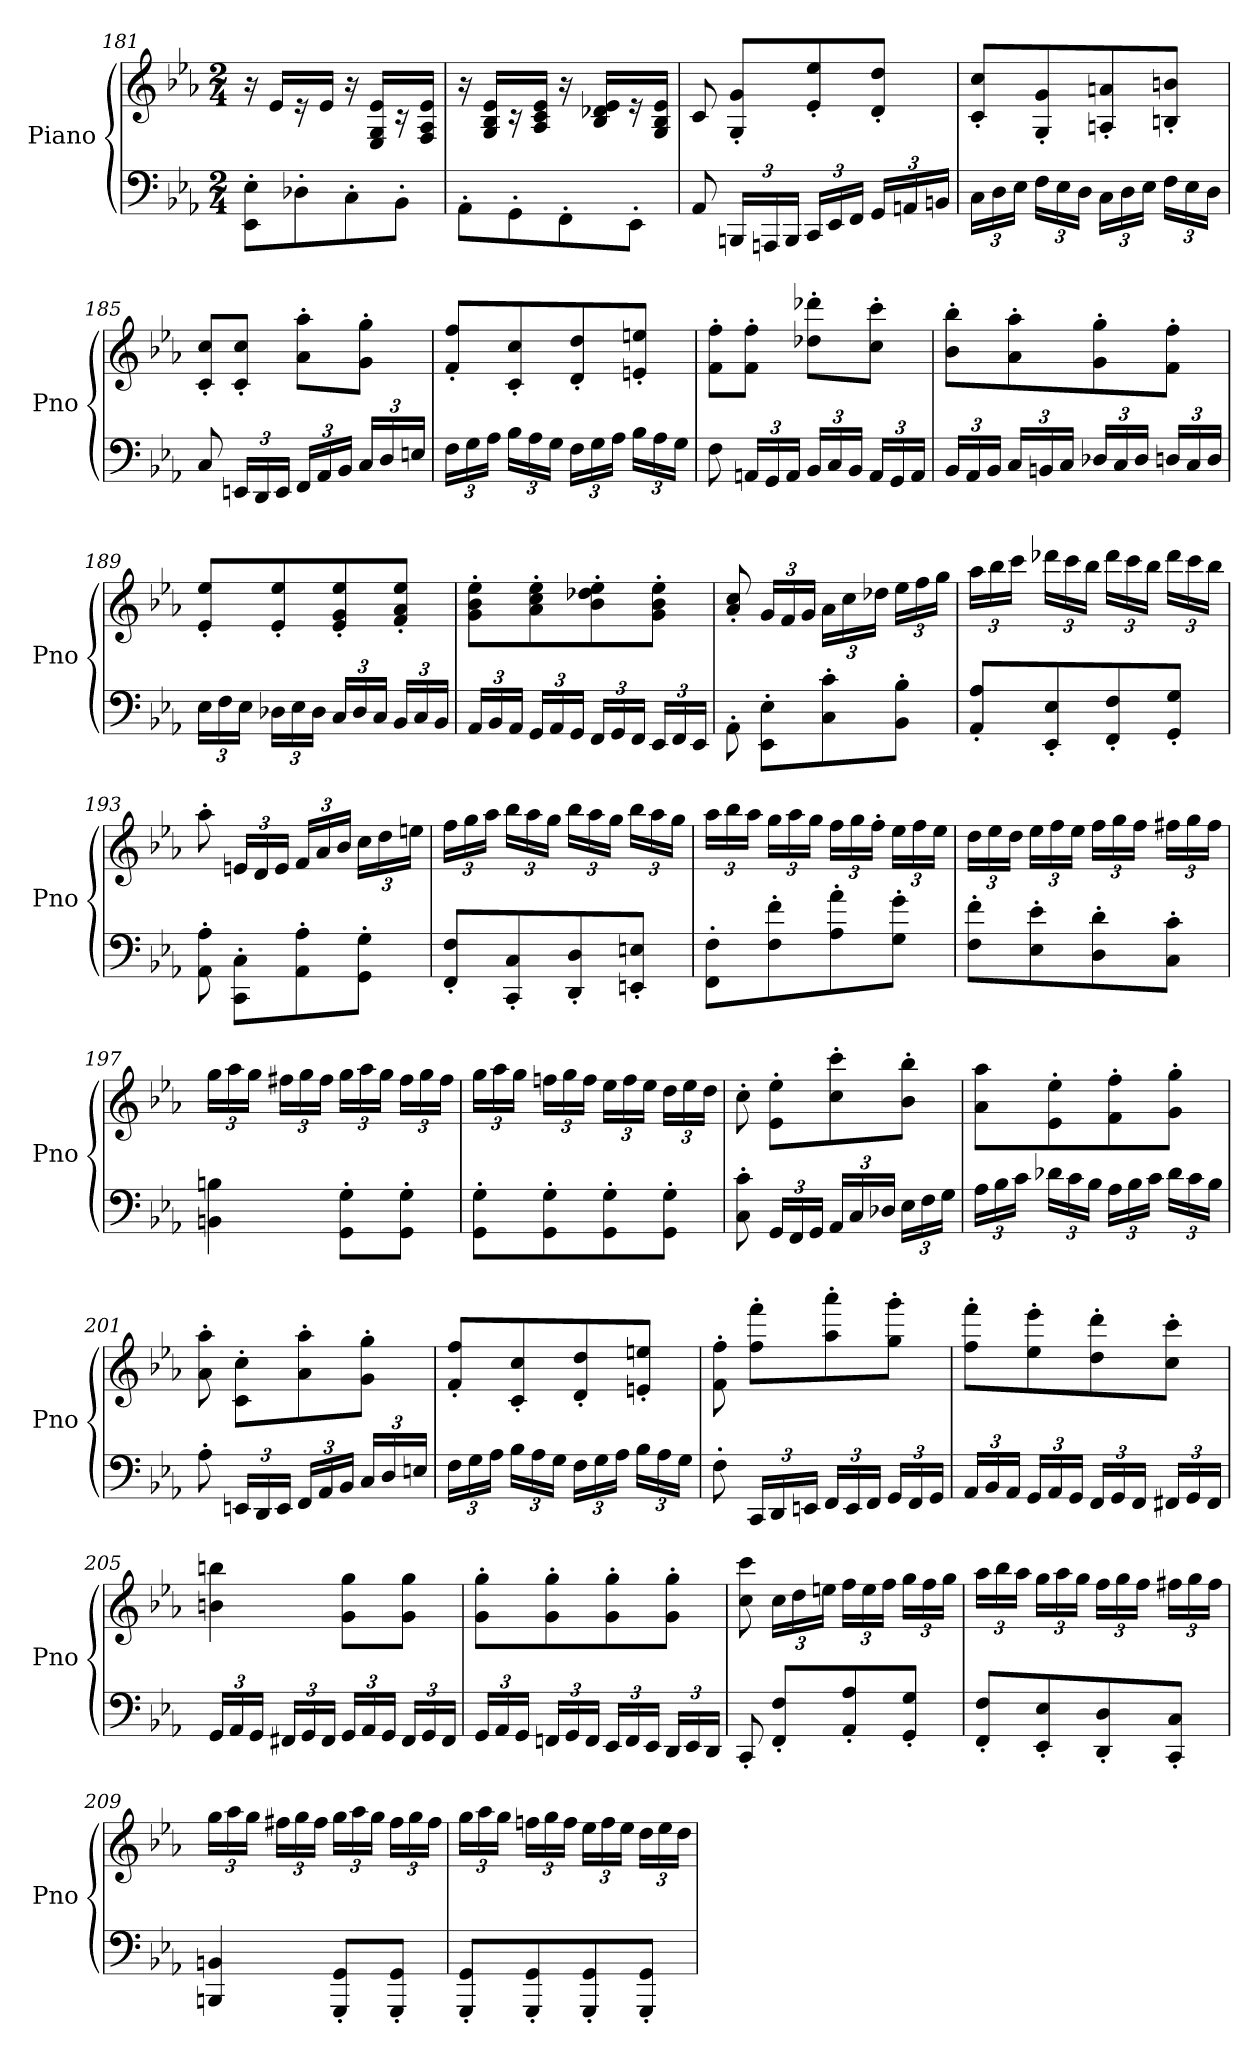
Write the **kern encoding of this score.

**kern	**kern
*part1	*part1
*staff2	*staff1
*I"Piano	*
*I'Pno	*
*clefF4	*clefG2
*k[b-e-a-]	*k[b-e-a-]
*c:	*c:
*M2/4	*M2/4
=181	=181
8EE-'\ 8E-'\L	16r
.	16e-/LL
8D-X'\	16r
.	16e-/JJ
8C'\	16r
.	16E-/ 16G/ 16e-/LL
8BB-'\J	16r
.	16F/ 16A-/ 16e-/JJ
=182	=182
8AA-'\L	16r
.	16G/ 16B-/ 16e-/LL
8GG'\	16r
.	16A-/ 16c/ 16e-/JJ
8FF'\	16r
.	16B-/ 16d-X/ 16e-/LL
8EE-'\J	16r
.	16G/ 16B-/ 16e-/JJ
=183	=183
8AA-/	8c/
24BBBn/LL	8G'/ 8g'/L
24AAAn/	.
24BBB/JJ	.
24CC/LL	8e-'/ 8ee-'/
24EE-/	.
24FF/JJ	.
24GG/LL	8d'/ 8dd'/J
24AAn/	.
24BBn/JJ	.
=184	=184
24C\LL	8c'/ 8cc'/L
24D\	.
24E-\JJ	.
24F\LL	8G'/ 8g'/
24E-\	.
24D\JJ	.
24C\LL	8An'/ 8an'/
24D\	.
24E-\JJ	.
24F\LL	8Bn'/ 8bn'/J
24E-\	.
24D\JJ	.
=185	=185
8C/	8c'/ 8cc'/L
24EEn/LL	8c'/ 8cc'/J
24DD/	.
24EE/JJ	.
24FF/LL	8a-'\ 8aa-'\L
24AA-/	.
24BB-/JJ	.
24C/LL	8g'\ 8gg'\J
24D/	.
24En/JJ	.
=186	=186
24F\LL	8f'/ 8ff'/L
24G\	.
24A-\JJ	.
24B-\LL	8c'/ 8cc'/
24A-\	.
24G\JJ	.
24F\LL	8d'/ 8dd'/
24G\	.
24A-\JJ	.
24B-\LL	8en'/ 8een'/J
24A-\	.
24G\JJ	.
=187	=187
8F\	8f'\ 8ff'\L
24AAn/LL	8f'\ 8ff'\J
24GG/	.
24AA/JJ	.
24BB-/LL	8dd-X'\ 8ddd-X'\L
24C/	.
24BB-/JJ	.
24AA/LL	8cc'\ 8ccc'\J
24GG/	.
24AA/JJ	.
=188	=188
24BB-/LL	8b-'\ 8bb-'\L
24AA-/	.
24BB-/JJ	.
24C/LL	8a-'\ 8aa-'\
24BBn/	.
24C/JJ	.
24D-X/LL	8g'\ 8gg'\
24C/	.
24D-/JJ	.
24Dn/LL	8f'\ 8ff'\J
24C/	.
24D/JJ	.
=189	=189
24E-\LL	8e-'/ 8ee-'/L
24F\	.
24E-\JJ	.
24D-X\LL	8e-'/ 8ee-'/
24E-\	.
24D-\JJ	.
24C/LL	8e-'/ 8g'/ 8ee-'/
24D-/	.
24C/JJ	.
24BB-/LL	8f'/ 8a-'/ 8ee-'/J
24C/	.
24BB-/JJ	.
=190	=190
24AA-/LL	8g'\ 8b-'\ 8ee-'\L
24BB-/	.
24AA-/JJ	.
24GG/LL	8a-'\ 8cc'\ 8ee-'\
24AA-/	.
24GG/JJ	.
24FF/LL	8b-'\ 8dd-X'\ 8ee-'\
24GG/	.
24FF/JJ	.
24EE-/LL	8g'\ 8b-'\ 8ee-'\J
24FF/	.
24EE-/JJ	.
=191	=191
8AA-'\	8a-'/ 8cc'/
8EE-'\ 8E-'\L	24g/LL
.	24f/
.	24g/JJ
8C'\ 8c'\	24a-\LL
.	24cc\
.	24dd-X\JJ
8BB-'\ 8B-'\J	24ee-\LL
.	24ff\
.	24gg\JJ
=192	=192
8AA-'/ 8A-'/L	24aa-\LL
.	24bb-\
.	24ccc\JJ
8EE-'/ 8E-'/	24ddd-X\LL
.	24ccc\
.	24bb-\JJ
8FF'/ 8F'/	24ddd-\LL
.	24ccc\
.	24bb-\JJ
8GG'/ 8G'/J	24ddd-\LL
.	24ccc\
.	24bb-\JJ
=193	=193
8AA-'\ 8A-'\	8aa-'\
8CC'\ 8C'\L	24en/LL
.	24d/
.	24e/JJ
8AA-'\ 8A-'\	24f/LL
.	24a-/
.	24b-/JJ
8GG'\ 8G'\J	24cc\LL
.	24dd\
.	24een\JJ
=194	=194
8FF'/ 8F'/L	24ff\LL
.	24gg\
.	24aa-\JJ
8CC'/ 8C'/	24bb-\LL
.	24aa-\
.	24gg\JJ
8DD'/ 8D'/	24bb-\LL
.	24aa-\
.	24gg\JJ
8EEn'/ 8En'/J	24bb-\LL
.	24aa-\
.	24gg\JJ
=195	=195
8FF'\ 8F'\L	24aa-\LL
.	24bb-\
.	24aa-\JJ
8F'\ 8f'\	24gg\LL
.	24aa-\
.	24gg\JJ
8A-'\ 8a-'\	24ff\LL
.	24gg\
.	24ff'\JJ
8G'\ 8g'\J	24ee-\LL
.	24ff\
.	24ee-\JJ
=196	=196
8F'\ 8f'\L	24dd\LL
.	24ee-\
.	24dd\JJ
8E-'\ 8e-'\	24ee-\LL
.	24ff\
.	24ee-\JJ
8D'\ 8d'\	24ff\LL
.	24gg\
.	24ff\JJ
8C'\ 8c'\J	24ff#X\LL
.	24gg\
.	24ff#\JJ
=197	=197
4BBn\ 4Bn\	24gg\LL
.	24aa-\
.	24gg\JJ
.	24ff#X\LL
.	24gg\
.	24ff#\JJ
8GG'\ 8G'\L	24gg\LL
.	24aa-\
.	24gg\JJ
8GG'\ 8G'\J	24ff#\LL
.	24gg\
.	24ff#\JJ
=198	=198
8GG'\ 8G'\L	24gg\LL
.	24aa-\
.	24gg\JJ
8GG'\ 8G'\	24ffn\LL
.	24gg\
.	24ff\JJ
8GG'\ 8G'\	24ee-\LL
.	24ff\
.	24ee-\JJ
8GG'\ 8G'\J	24dd\LL
.	24ee-\
.	24dd\JJ
=199	=199
8C'\ 8c'\	8cc'\
24GG/LL	8e-'\ 8ee-'\L
24FF/	.
24GG/JJ	.
24AA-/LL	8cc'\ 8ccc'\
24C/	.
24D-X/JJ	.
24E-\LL	8b-'\ 8bb-'\J
24F\	.
24G\JJ	.
=200	=200
24A-\LL	8a-\ 8aa-\L
24B-\	.
24c\JJ	.
24d-X\LL	8e-'\ 8ee-'\
24c\	.
24B-\JJ	.
24A-\LL	8f'\ 8ff'\
24B-\	.
24c\JJ	.
24d-\LL	8g'\ 8gg'\J
24c\	.
24B-\JJ	.
=201	=201
8A-'\	8a-'\ 8aa-'\
24EEn/LL	8c'\ 8cc'\L
24DD/	.
24EE/JJ	.
24FF/LL	8a-'\ 8aa-'\
24AA-/	.
24BB-/JJ	.
24C/LL	8g'\ 8gg'\J
24D/	.
24En/JJ	.
=202	=202
24F\LL	8f'/ 8ff'/L
24G\	.
24A-\JJ	.
24B-\LL	8c'/ 8cc'/
24A-\	.
24G\JJ	.
24F\LL	8d'/ 8dd'/
24G\	.
24A-\JJ	.
24B-\LL	8en'/ 8een'/J
24A-\	.
24G\JJ	.
=203	=203
8F'\	8f'\ 8ff'\
24CC/LL	8ff'\ 8fff'\L
24DD/	.
24EEn/JJ	.
24FF/LL	8aa-'\ 8aaa-'\
24EE/	.
24FF/JJ	.
24GG/LL	8gg'\ 8ggg'\J
24FF/	.
24GG/JJ	.
=204	=204
24AA-/LL	8ff'\ 8fff'\L
24BB-/	.
24AA-/JJ	.
24GG/LL	8ee-'\ 8eee-'\
24AA-/	.
24GG/JJ	.
24FF/LL	8dd'\ 8ddd'\
24GG/	.
24FF/JJ	.
24FF#X/LL	8cc'\ 8ccc'\J
24GG/	.
24FF#/JJ	.
=205	=205
24GG/LL	4bn\ 4bbn\
24AA-/	.
24GG/JJ	.
24FF#X/LL	.
24GG/	.
24FF#/JJ	.
24GG/LL	8g\ 8gg\L
24AA-/	.
24GG/JJ	.
24FF#/LL	8g\ 8gg\J
24GG/	.
24FF#/JJ	.
=206	=206
24GG/LL	8g'\ 8gg'\L
24AA-/	.
24GG/JJ	.
24FFn/LL	8g'\ 8gg'\
24GG/	.
24FF/JJ	.
24EE-/LL	8g'\ 8gg'\
24FF/	.
24EE-/JJ	.
24DD/LL	8g'\ 8gg'\J
24EE-/	.
24DD/JJ	.
=207	=207
8CC'/	8cc\ 8ccc\
8FF'/ 8F'/L	24cc\LL
.	24dd\
.	24een\JJ
8AA-'/ 8A-'/	24ff\LL
.	24ee\
.	24ff\JJ
8GG'/ 8G'/J	24gg\LL
.	24ff\
.	24gg\JJ
=208	=208
8FF'/ 8F'/L	24aa-\LL
.	24bb-\
.	24aa-\JJ
8EE-'/ 8E-'/	24gg\LL
.	24aa-\
.	24gg\JJ
8DD'/ 8D'/	24ff\LL
.	24gg\
.	24ff\JJ
8CC'/ 8C'/J	24ff#X\LL
.	24gg\
.	24ff#\JJ
=209	=209
4BBBn/ 4BBn/	24gg\LL
.	24aa-\
.	24gg\JJ
.	24ff#X\LL
.	24gg\
.	24ff#\JJ
8GGG'/ 8GG'/L	24gg\LL
.	24aa-\
.	24gg\JJ
8GGG'/ 8GG'/J	24ff#\LL
.	24gg\
.	24ff#\JJ
=210	=210
8GGG'/ 8GG'/L	24gg\LL
.	24aa-\
.	24gg\JJ
8GGG'/ 8GG'/	24ffn\LL
.	24gg\
.	24ff\JJ
8GGG'/ 8GG'/	24ee-\LL
.	24ff\
.	24ee-\JJ
8GGG'/ 8GG'/J	24dd\LL
.	24ee-\
.	24dd\JJ
=	=
*-	*-
